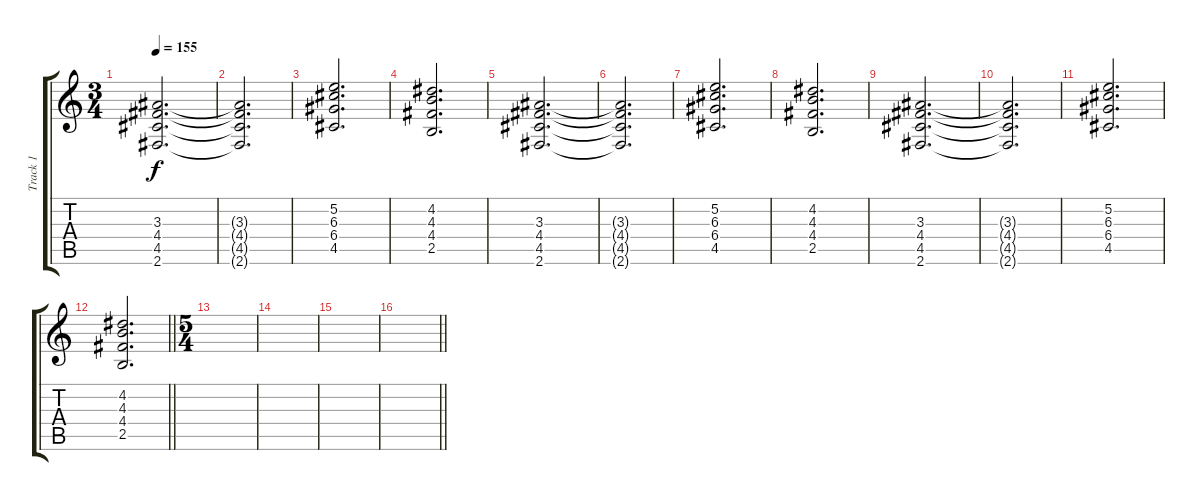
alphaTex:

\track ("Track 1" "Track 1") {instrument distortionguitar}
\staff {score tabs}
\tuning (E4 B3 G3 D3 A2 E2) {hide}
\ts (3 4)
\tempo 155
\clef g2
\ks c
(3.3 4.4 4.5 2.6).2{d dy f} |
(3.3{t} 4.4{t} 4.5{t} 2.6{t}).2{d} |
(5.2 6.3 6.4 4.5).2{d} |
(4.2 4.3 4.4 2.5).2{d} |
(3.3 4.4 4.5 2.6).2{d} |
(3.3{t} 4.4{t} 4.5{t} 2.6{t}).2{d} |
(5.2 6.3 6.4 4.5).2{d} |
(4.2 4.3 4.4 2.5).2{d} |
(3.3 4.4 4.5 2.6).2{d} |
(3.3{t} 4.4{t} 4.5{t} 2.6{t}).2{d} |
(5.2 6.3 6.4 4.5).2{d} |
\barLineRight lightlight
(4.2 4.3 4.4 2.5).2{d} |
\ts (5 4)
|
|
|
\barLineRight lightlight
